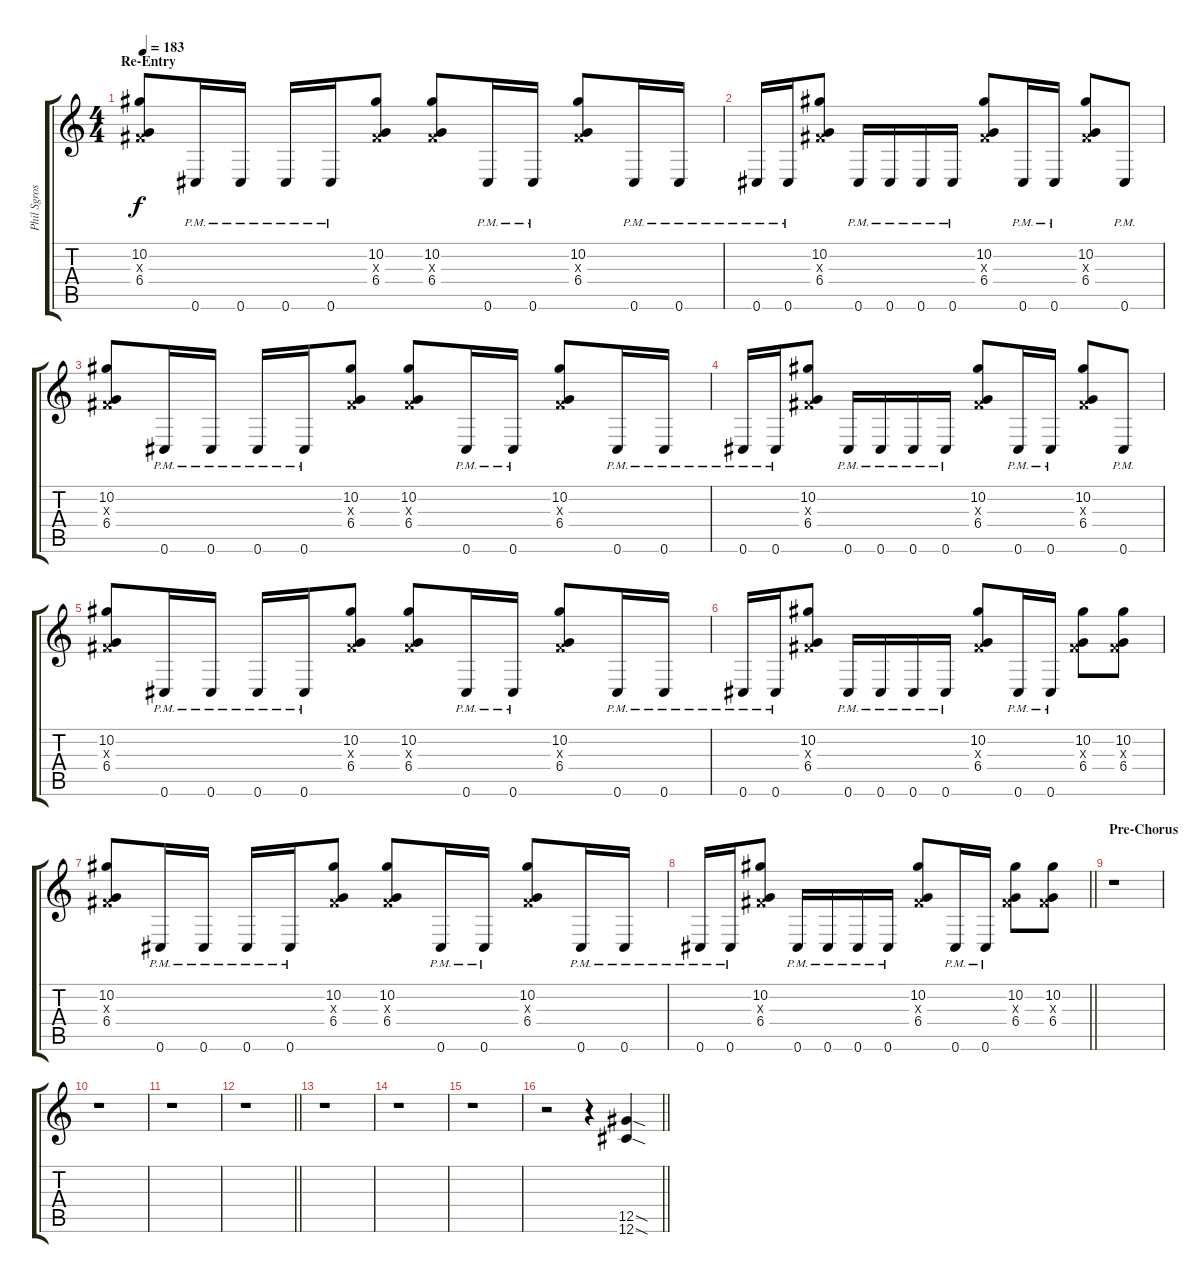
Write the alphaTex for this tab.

\track ("Phil Sgrosso" "Phil Sgros") {instrument distortionguitar}
\staff {score tabs}
\tuning (Eb4 Bb3 Gb3 Db3 Ab2 Db2) {hide}
\ts (4 4)
\section ("" "Re-Entry")
\tempo 183
\clef g2
\ks c
(10.2 0.3{x} 6.4).8{dy f} 0.6{pm}.16 0.6{pm}.16 0.6{pm}.16 0.6{pm}.16 (10.2 0.3{x} 6.4).8 (10.2 0.3{x} 6.4).8 0.6{pm}.16 0.6{pm}.16 (10.2 0.3{x} 6.4).8 0.6{pm}.16 0.6{pm}.16 |
0.6{pm}.16 0.6{pm}.16 (10.2 0.3{x} 6.4).8 0.6{pm}.16 0.6{pm}.16 0.6{pm}.16 0.6{pm}.16 (10.2 0.3{x} 6.4).8 0.6{pm}.16 0.6{pm}.16 (10.2 0.3{x} 6.4).8 0.6{pm}.8 |
(10.2 0.3{x} 6.4).8 0.6{pm}.16 0.6{pm}.16 0.6{pm}.16 0.6{pm}.16 (10.2 0.3{x} 6.4).8 (10.2 0.3{x} 6.4).8 0.6{pm}.16 0.6{pm}.16 (10.2 0.3{x} 6.4).8 0.6{pm}.16 0.6{pm}.16 |
0.6{pm}.16 0.6{pm}.16 (10.2 0.3{x} 6.4).8 0.6{pm}.16 0.6{pm}.16 0.6{pm}.16 0.6{pm}.16 (10.2 0.3{x} 6.4).8 0.6{pm}.16 0.6{pm}.16 (10.2 0.3{x} 6.4).8 0.6{pm}.8 |
(10.2 0.3{x} 6.4).8 0.6{pm}.16 0.6{pm}.16 0.6{pm}.16 0.6{pm}.16 (10.2 0.3{x} 6.4).8 (10.2 0.3{x} 6.4).8 0.6{pm}.16 0.6{pm}.16 (10.2 0.3{x} 6.4).8 0.6{pm}.16 0.6{pm}.16 |
0.6{pm}.16 0.6{pm}.16 (10.2 0.3{x} 6.4).8 0.6{pm}.16 0.6{pm}.16 0.6{pm}.16 0.6{pm}.16 (10.2 0.3{x} 6.4).8 0.6{pm}.16 0.6{pm}.16 (10.2 0.3{x} 6.4).8 (10.2 0.3{x} 6.4).8 |
(10.2 0.3{x} 6.4).8 0.6{pm}.16 0.6{pm}.16 0.6{pm}.16 0.6{pm}.16 (10.2 0.3{x} 6.4).8 (10.2 0.3{x} 6.4).8 0.6{pm}.16 0.6{pm}.16 (10.2 0.3{x} 6.4).8 0.6{pm}.16 0.6{pm}.16 |
\barLineRight lightlight
0.6{pm}.16 0.6{pm}.16 (10.2 0.3{x} 6.4).8 0.6{pm}.16 0.6{pm}.16 0.6{pm}.16 0.6{pm}.16 (10.2 0.3{x} 6.4).8 0.6{pm}.16 0.6{pm}.16 (10.2 0.3{x} 6.4).8 (10.2 0.3{x} 6.4).8 |
\section ("" "Pre-Chorus")
r.1 |
r.1 |
r.1 |
\barLineRight lightlight
r.1 |
r.1 |
r.1 |
r.1 |
\barLineRight lightlight
r.2 r.4 (12.5{sod} 12.6{sod}).4
